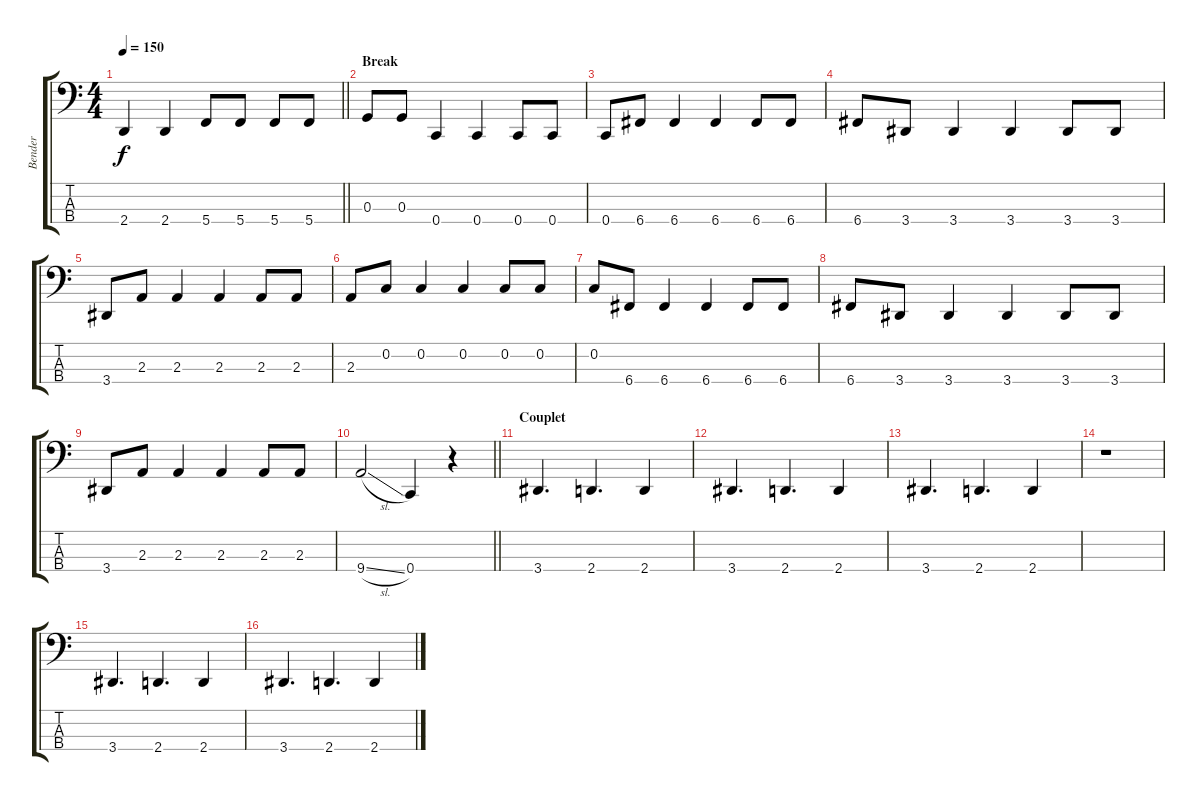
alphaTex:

\track ("Bender" "Bender") {instrument electricbasspick}
\staff {score tabs}
\tuning (F2 C2 G1 C1) {hide}
\ts (4 4)
\tempo 150
\clef f4
\barLineRight lightlight
\ks c
2.4.4{dy f} 2.4.4 5.4.8 5.4.8 5.4.8 5.4.8 |
\section ("" "Break")
0.3.8{volume 12} 0.3.8 0.4.4 0.4.4 0.4.8 0.4.8 |
0.4.8 6.4.8 6.4.4 6.4.4 6.4.8 6.4.8 |
6.4.8 3.4.8 3.4.4 3.4.4 3.4.8 3.4.8 |
3.4.8 2.3.8 2.3.4 2.3.4 2.3.8 2.3.8 |
2.3.8 0.2.8 0.2.4 0.2.4 0.2.8 0.2.8 |
0.2.8 6.4.8 6.4.4 6.4.4 6.4.8 6.4.8 |
6.4.8 3.4.8 3.4.4 3.4.4 3.4.8 3.4.8 |
3.4.8 2.3.8 2.3.4 2.3.4 2.3.8 2.3.8 |
\barLineRight lightlight
9.4{sl}.2 0.4.4 r.4 |
\section ("" "Couplet")
3.4.4{d} 2.4.4{d} 2.4.4 |
3.4.4{d} 2.4.4{d} 2.4.4 |
3.4.4{d} 2.4.4{d} 2.4.4 |
r.1 |
3.4.4{d} 2.4.4{d} 2.4.4 |
3.4.4{d} 2.4.4{d} 2.4.4
